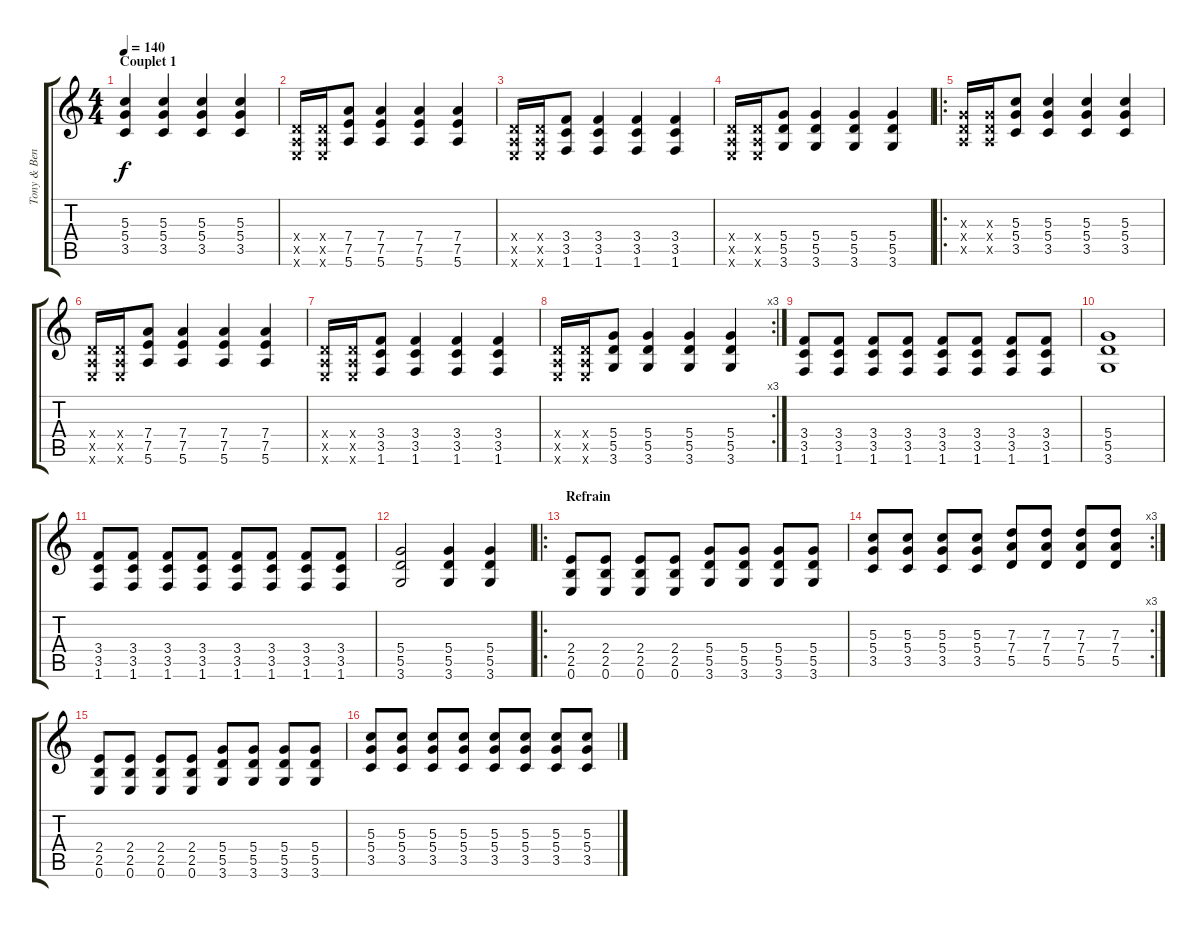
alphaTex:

\track ("Tony & Ben" "Tony & Ben") {instrument distortionguitar}
\staff {score tabs}
\tuning (E4 B3 G3 D3 A2 E2) {hide}
\ts (4 4)
\section ("" "Couplet 1")
\tempo 140
\clef g2
\ks c
(5.3 5.4 3.5).4{dy f instrument electricguitarclean} (5.3 5.4 3.5).4 (5.3 5.4 3.5).4 (5.3 5.4 3.5).4 |
(0.4{x} 0.5{x} 0.6{x}).16{instrument electricguitarclean} (0.4{x} 0.5{x} 0.6{x}).16 (7.4 7.5 5.6).8 (7.4 7.5 5.6).4 (7.4 7.5 5.6).4 (7.4 7.5 5.6).4 |
(0.4{x} 0.5{x} 0.6{x}).16{instrument electricguitarclean} (0.4{x} 0.5{x} 0.6{x}).16 (3.4 3.5 1.6).8 (3.4 3.5 1.6).4 (3.4 3.5 1.6).4 (3.4 3.5 1.6).4 |
(0.4{x} 0.5{x} 0.6{x}).16{instrument electricguitarclean} (0.4{x} 0.5{x} 0.6{x}).16 (5.4 5.5 3.6).8 (5.4 5.5 3.6).4 (5.4 5.5 3.6).4 (5.4 5.5 3.6).4 |
\ro
(0.3{x} 0.4{x} 0.5{x}).16{instrument distortionguitar} (0.3{x} 0.4{x} 0.5{x}).16 (5.3 5.4 3.5).8 (5.3 5.4 3.5).4 (5.3 5.4 3.5).4 (5.3 5.4 3.5).4 |
(0.4{x} 0.5{x} 0.6{x}).16 (0.4{x} 0.5{x} 0.6{x}).16 (7.4 7.5 5.6).8 (7.4 7.5 5.6).4 (7.4 7.5 5.6).4 (7.4 7.5 5.6).4 |
(0.4{x} 0.5{x} 0.6{x}).16 (0.4{x} 0.5{x} 0.6{x}).16 (3.4 3.5 1.6).8 (3.4 3.5 1.6).4 (3.4 3.5 1.6).4 (3.4 3.5 1.6).4 |
\rc 3
(0.4{x} 0.5{x} 0.6{x}).16 (0.4{x} 0.5{x} 0.6{x}).16 (5.4 5.5 3.6).8 (5.4 5.5 3.6).4 (5.4 5.5 3.6).4 (5.4 5.5 3.6).4 |
(3.4 3.5 1.6).8 (3.4 3.5 1.6).8 (3.4 3.5 1.6).8 (3.4 3.5 1.6).8 (3.4 3.5 1.6).8 (3.4 3.5 1.6).8 (3.4 3.5 1.6).8 (3.4 3.5 1.6).8 |
(5.4 5.5 3.6).1 |
(3.4 3.5 1.6).8 (3.4 3.5 1.6).8 (3.4 3.5 1.6).8 (3.4 3.5 1.6).8 (3.4 3.5 1.6).8 (3.4 3.5 1.6).8 (3.4 3.5 1.6).8 (3.4 3.5 1.6).8 |
(5.4 5.5 3.6).2 (5.4 5.5 3.6).4 (5.4 5.5 3.6).4 |
\ro
\section ("" "Refrain")
(2.4 2.5 0.6).8 (2.4 2.5 0.6).8 (2.4 2.5 0.6).8 (2.4 2.5 0.6).8 (5.4 5.5 3.6).8 (5.4 5.5 3.6).8 (5.4 5.5 3.6).8 (5.4 5.5 3.6).8 |
\rc 3
(5.3 5.4 3.5).8 (5.3 5.4 3.5).8 (5.3 5.4 3.5).8 (5.3 5.4 3.5).8 (7.3 7.4 5.5).8 (7.3 7.4 5.5).8 (7.3 7.4 5.5).8 (7.3 7.4 5.5).8 |
(2.4 2.5 0.6).8 (2.4 2.5 0.6).8 (2.4 2.5 0.6).8 (2.4 2.5 0.6).8 (5.4 5.5 3.6).8 (5.4 5.5 3.6).8 (5.4 5.5 3.6).8 (5.4 5.5 3.6).8 |
(5.3 5.4 3.5).8 (5.3 5.4 3.5).8 (5.3 5.4 3.5).8 (5.3 5.4 3.5).8 (5.3 5.4 3.5).8 (5.3 5.4 3.5).8 (5.3 5.4 3.5).8 (5.3 5.4 3.5).8
